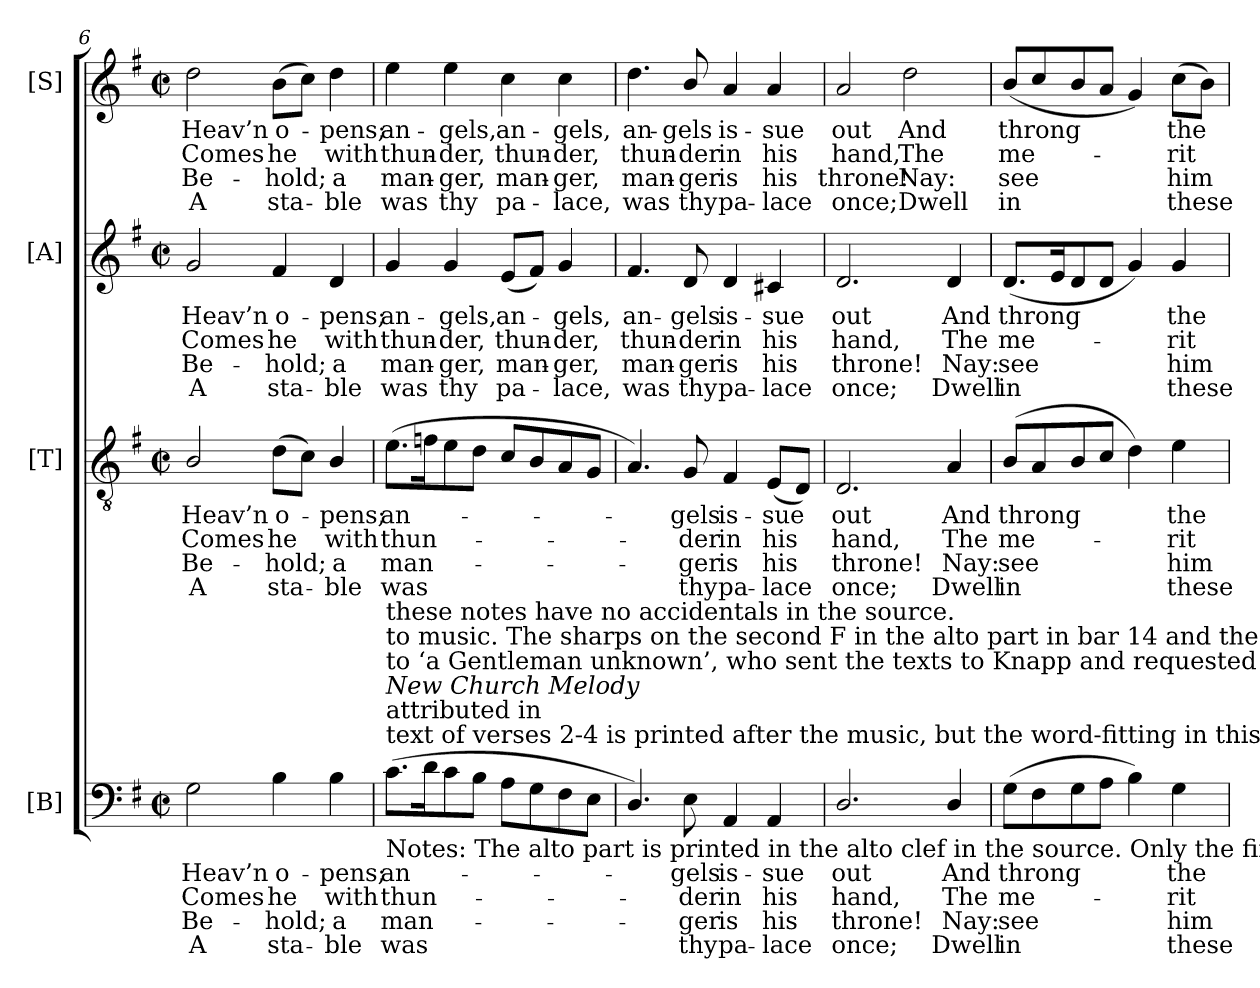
**kern	**text	**text	**text	**text	**kern	**text	**text	**text	**text	**kern	**text	**text	**text	**text	**kern	**text	**text	**text	**text
*part4	*part4	*part4	*part4	*part4	*part3	*part3	*part3	*part3	*part3	*part2	*part2	*part2	*part2	*part2	*part1	*part1	*part1	*part1	*part1
*staff4	*staff4	*staff4	*staff4	*staff4	*staff3	*staff3	*staff3	*staff3	*staff3	*staff2	*staff2	*staff2	*staff2	*staff2	*staff1	*staff1	*staff1	*staff1	*staff1
*I"[B]	*	*	*	*	*I"[T]	*	*	*	*	*I"[A]	*	*	*	*	*I"[S]	*	*	*	*
*clefF4	*	*	*	*	*clefGv2	*	*	*	*	*clefG2	*	*	*	*	*clefG2	*	*	*	*
*	*	*	*	*	*ITrd7c12	*	*	*	*	*	*	*	*	*	*	*	*	*	*
*k[f#]	*	*	*	*	*k[f#]	*	*	*	*	*k[f#]	*	*	*	*	*k[f#]	*	*	*	*
*G:	*	*	*	*	*G:	*	*	*	*	*G:	*	*	*	*	*G:	*	*	*	*
*M2/2	*	*	*	*	*M2/2	*	*	*	*	*M2/2	*	*	*	*	*M2/2	*	*	*	*
*met(c|)	*	*	*	*	*met(c|)	*	*	*	*	*met(c|)	*	*	*	*	*met(c|)	*	*	*	*
=6	=6	=6	=6	=6	=6	=6	=6	=6	=6	=6	=6	=6	=6	=6	=6	=6	=6	=6	=6
!	!LO:LY:b:color=#000000	!LO:LY:b:color=#000000	!LO:LY:b:color=#000000	!LO:LY:b:color=#000000	!	!	!	!	!	!	!	!	!	!	!	!	!	!	!
!	!	!	!	!	!	!LO:LY:b:color=#000000	!LO:LY:b:color=#000000	!LO:LY:b:color=#000000	!LO:LY:b:color=#000000	!	!	!	!	!	!	!	!	!	!
!	!	!	!	!	!	!	!	!	!	!	!LO:LY:b:color=#000000	!LO:LY:b:color=#000000	!LO:LY:b:color=#000000	!LO:LY:b:color=#000000	!	!	!	!	!
!	!	!	!	!	!	!	!	!	!	!	!	!	!	!	!	!LO:LY:b:color=#000000	!LO:LY:b:color=#000000	!LO:LY:b:color=#000000	!LO:LY:b:color=#000000
2Gi\	Heav’n	Comes	Be-	-A	2BBi/	Heav’n	Comes	Be-	-A	2gi/	Heav’n	Comes	Be-	-A	2ddi\	Heav’n	Comes	Be-	-A
!	!LO:LY:b:color=#000000	!LO:LY:b:color=#000000	!LO:LY:b:color=#000000	!LO:LY:b:color=#000000	!	!	!	!	!	!	!	!	!	!	!	!	!	!	!
!	!	!	!	!	!	!LO:LY:b:color=#000000	!LO:LY:b:color=#000000	!LO:LY:b:color=#000000	!LO:LY:b:color=#000000	!	!	!	!	!	!	!	!	!	!
!	!	!	!	!	!	!	!	!	!	!	!LO:LY:b:color=#000000	!LO:LY:b:color=#000000	!LO:LY:b:color=#000000	!LO:LY:b:color=#000000	!	!	!	!	!
!	!	!	!	!	!	!	!	!	!	!	!	!	!	!	!	!LO:LY:b:color=#000000	!LO:LY:b:color=#000000	!LO:LY:b:color=#000000	!LO:LY:b:color=#000000
4Bi\	o-	he	hold;	sta-	(8Di\L	o-	he	hold;	sta-	4f#i/	o-	he	hold;	sta-	(8bi\L	o-	he	hold;	sta-
.	.	.	.	.	8Ci\J)	.	.	.	.	.	.	.	.	.	8cci\J)	.	.	.	.
!	!LO:LY:b:color=#000000	!LO:LY:b:color=#000000	!LO:LY:b:color=#000000	!LO:LY:b:color=#000000	!	!	!	!	!	!	!	!	!	!	!	!	!	!	!
!	!	!	!	!	!	!LO:LY:b:color=#000000	!LO:LY:b:color=#000000	!LO:LY:b:color=#000000	!LO:LY:b:color=#000000	!	!	!	!	!	!	!	!	!	!
!	!	!	!	!	!	!	!	!	!	!	!LO:LY:b:color=#000000	!LO:LY:b:color=#000000	!LO:LY:b:color=#000000	!LO:LY:b:color=#000000	!	!	!	!	!
!	!	!	!	!	!	!	!	!	!	!	!	!	!	!	!	!LO:LY:b:color=#000000	!LO:LY:b:color=#000000	!LO:LY:b:color=#000000	!LO:LY:b:color=#000000
4Bi\	-pens;	with	-a	ble	4BBi/	-pens;	with	-a	ble	4di/	-pens;	with	-a	ble	4ddi\	-pens;	with	-a	ble
!!LO:LB:g=z
=7	=7	=7	=7	=7	=7	=7	=7	=7	=7	=7	=7	=7	=7	=7	=7	=7	=7	=7	=7
!	!LO:LY:b:color=#000000	!LO:LY:b:color=#000000	!LO:LY:b:color=#000000	!LO:LY:b:color=#000000	!	!	!	!	!	!	!	!	!	!	!	!	!	!	!
!	!	!	!	!	!	!LO:LY:b:color=#000000	!LO:LY:b:color=#000000	!LO:LY:b:color=#000000	!LO:LY:b:color=#000000	!	!	!	!	!	!	!	!	!	!
!	!	!	!	!	!	!	!	!	!	!	!LO:LY:b:color=#000000	!LO:LY:b:color=#000000	!LO:LY:b:color=#000000	!LO:LY:b:color=#000000	!	!	!	!	!
!LO:TX:b:t=Notes&colon; The alto part is printed in the alto clef in the source. Only the first verse of the text is underlaid in the music&colon; the	!	!	!	!	!	!	!	!	!	!	!	!	!	!	!	!	!	!	!
!LO:TX:t=text of verses 2-4 is printed after the music, but the word-fitting in this edition is editorial. The text is one of three carols	!	!	!	!	!	!	!	!	!	!	!	!	!	!	!	!	!	!	!
!LO:TX:t=attributed in	!	!	!	!	!	!	!	!	!	!	!	!	!	!	!	!	!	!	!
!LO:TX:i:t=New Church Melody	!	!	!	!	!	!	!	!	!	!	!	!	!	!	!	!	!	!	!
!LO:TX:t=to ‘a Gentleman unknown’, who sent the texts to Knapp and requested that he set them	!	!	!	!	!	!	!	!	!	!	!	!	!	!	!	!	!	!	!
!LO:TX:t=to music. The sharps on the second F in the alto part in bar 14 and the second F in the tenor part in bar 24 are editorial&colon;	!	!	!	!	!	!	!	!	!	!	!	!	!	!	!	!	!	!	!
!LO:TX:t=these notes have no accidentals in the source.	!	!	!	!	!	!	!	!	!	!	!	!	!	!	!	!	!	!	!
!	!	!	!	!	!	!	!	!	!	!	!	!	!	!	!	!LO:LY:b:color=#000000	!LO:LY:b:color=#000000	!LO:LY:b:color=#000000	!LO:LY:b:color=#000000
(8.ci\L	an-	thun-	man-	-was	(8.Ei\L	an-	thun-	man-	-was	4gi/	an-	thun-	man-	-was	4eei\	an-	thun-	man-	-was
16di\K	.	.	.	.	16Fni\K	.	.	.	.	.	.	.	.	.	.	.	.	.	.
!	!	!	!	!	!	!	!	!	!	!	!LO:LY:b:color=#000000	!LO:LY:b:color=#000000	!LO:LY:b:color=#000000	!LO:LY:b:color=#000000	!	!	!	!	!
!	!	!	!	!	!	!	!	!	!	!	!	!	!	!	!	!LO:LY:b:color=#000000	!LO:LY:b:color=#000000	!LO:LY:b:color=#000000	!LO:LY:b:color=#000000
8ci\	.	.	.	.	8Ei\	.	.	.	.	4gi/	-gels,	-der,	ger,	thy	4eei\	-gels,	-der,	ger,	thy
8Bi\J	.	.	.	.	8Di\J	.	.	.	.	.	.	.	.	.	.	.	.	.	.
!	!	!	!	!	!	!	!	!	!	!	!LO:LY:b:color=#000000	!LO:LY:b:color=#000000	!LO:LY:b:color=#000000	!LO:LY:b:color=#000000	!	!	!	!	!
!	!	!	!	!	!	!	!	!	!	!	!	!	!	!	!	!LO:LY:b:color=#000000	!LO:LY:b:color=#000000	!LO:LY:b:color=#000000	!LO:LY:b:color=#000000
8Ai\L	.	.	.	.	8Ci/L	.	.	.	.	(8ei/L	an-	thun-	man-	-pa-	4cci\	an-	thun-	man-	-pa-
8Gi\	.	.	.	.	8BBi/	.	.	.	.	8f#i/J)	.	.	.	.	.	.	.	.	.
!	!	!	!	!	!	!	!	!	!	!	!LO:LY:b:color=#000000	!LO:LY:b:color=#000000	!LO:LY:b:color=#000000	!LO:LY:b:color=#000000	!	!	!	!	!
!	!	!	!	!	!	!	!	!	!	!	!	!	!	!	!	!LO:LY:b:color=#000000	!LO:LY:b:color=#000000	!LO:LY:b:color=#000000	!LO:LY:b:color=#000000
8F#i\	.	.	.	.	8AAi/	.	.	.	.	4gi/	-gels,	-der,	-ger,	lace,	4cci\	-gels,	-der,	-ger,	lace,
8Ei\J	.	.	.	.	8GGi/J	.	.	.	.	.	.	.	.	.	.	.	.	.	.
=8	=8	=8	=8	=8	=8	=8	=8	=8	=8	=8	=8	=8	=8	=8	=8	=8	=8	=8	=8
!	!	!	!	!	!	!	!	!	!	!	!LO:LY:b:color=#000000	!LO:LY:b:color=#000000	!LO:LY:b:color=#000000	!LO:LY:b:color=#000000	!	!	!	!	!
!	!	!	!	!	!	!	!	!	!	!	!	!	!	!	!	!LO:LY:b:color=#000000	!LO:LY:b:color=#000000	!LO:LY:b:color=#000000	!LO:LY:b:color=#000000
4.Di/)	.	.	.	.	4.AAi/)	.	.	.	.	4.f#i/	an-	thun-	man-	-was	4.ddi\	an-	thun-	man-	-was
!	!LO:LY:b:color=#000000	!LO:LY:b:color=#000000	!LO:LY:b:color=#000000	!LO:LY:b:color=#000000	!	!	!	!	!	!	!	!	!	!	!	!	!	!	!
!	!	!	!	!	!	!LO:LY:b:color=#000000	!LO:LY:b:color=#000000	!LO:LY:b:color=#000000	!LO:LY:b:color=#000000	!	!	!	!	!	!	!	!	!	!
!	!	!	!	!	!	!	!	!	!	!	!LO:LY:b:color=#000000	!LO:LY:b:color=#000000	!LO:LY:b:color=#000000	!LO:LY:b:color=#000000	!	!	!	!	!
!	!	!	!	!	!	!	!	!	!	!	!	!	!	!	!	!LO:LY:b:color=#000000	!LO:LY:b:color=#000000	!LO:LY:b:color=#000000	!LO:LY:b:color=#000000
8Ei\	-gels	-der	ger	thy	8GGi/	-gels	-der	ger	thy	8di/	-gels	-der	ger	thy	8bi/	-gels	-der	ger	thy
!	!LO:LY:b:color=#000000	!LO:LY:b:color=#000000	!LO:LY:b:color=#000000	!LO:LY:b:color=#000000	!	!	!	!	!	!	!	!	!	!	!	!	!	!	!
!	!	!	!	!	!	!LO:LY:b:color=#000000	!LO:LY:b:color=#000000	!LO:LY:b:color=#000000	!LO:LY:b:color=#000000	!	!	!	!	!	!	!	!	!	!
!	!	!	!	!	!	!	!	!	!	!	!LO:LY:b:color=#000000	!LO:LY:b:color=#000000	!LO:LY:b:color=#000000	!LO:LY:b:color=#000000	!	!	!	!	!
!	!	!	!	!	!	!	!	!	!	!	!	!	!	!	!	!LO:LY:b:color=#000000	!LO:LY:b:color=#000000	!LO:LY:b:color=#000000	!LO:LY:b:color=#000000
4AAi/	is-	in	is	pa-	4FF#i/	is-	in	is	pa-	4di/	is-	in	is	pa-	4ai/	is-	in	is	pa-
!	!LO:LY:b:color=#000000	!LO:LY:b:color=#000000	!LO:LY:b:color=#000000	!LO:LY:b:color=#000000	!	!	!	!	!	!	!	!	!	!	!	!	!	!	!
!	!	!	!	!	!	!LO:LY:b:color=#000000	!LO:LY:b:color=#000000	!LO:LY:b:color=#000000	!LO:LY:b:color=#000000	!	!	!	!	!	!	!	!	!	!
!	!	!	!	!	!	!	!	!	!	!	!LO:LY:b:color=#000000	!LO:LY:b:color=#000000	!LO:LY:b:color=#000000	!LO:LY:b:color=#000000	!	!	!	!	!
!	!	!	!	!	!	!	!	!	!	!	!	!	!	!	!	!LO:LY:b:color=#000000	!LO:LY:b:color=#000000	!LO:LY:b:color=#000000	!LO:LY:b:color=#000000
4AAi/	-sue	his	-his	lace	(8EEi/L	-sue	his	-his	lace	4c#Xi/	-sue	his	-his	lace	4ai/	-sue	his	-his	lace
.	.	.	.	.	8DDi/J)	.	.	.	.	.	.	.	.	.	.	.	.	.	.
=9	=9	=9	=9	=9	=9	=9	=9	=9	=9	=9	=9	=9	=9	=9	=9	=9	=9	=9	=9
!	!LO:LY:b:color=#000000	!LO:LY:b:color=#000000	!LO:LY:b:color=#000000	!LO:LY:b:color=#000000	!	!	!	!	!	!	!	!	!	!	!	!	!	!	!
!	!	!	!	!	!	!LO:LY:b:color=#000000	!LO:LY:b:color=#000000	!LO:LY:b:color=#000000	!LO:LY:b:color=#000000	!	!	!	!	!	!	!	!	!	!
!	!	!	!	!	!	!	!	!	!	!	!LO:LY:b:color=#000000	!LO:LY:b:color=#000000	!LO:LY:b:color=#000000	!LO:LY:b:color=#000000	!	!	!	!	!
!	!	!	!	!	!	!	!	!	!	!	!	!	!	!	!	!LO:LY:b:color=#000000	!LO:LY:b:color=#000000	!LO:LY:b:color=#000000	!LO:LY:b:color=#000000
2.Di/	out	hand,	throne!	once;	2.DDi/	out	hand,	throne!	once;	2.di/	out	hand,	throne!	once;	2ai/	out	hand,	throne!	once;
!	!	!	!	!	!	!	!	!	!	!	!	!	!	!	!	!LO:LY:b:color=#000000	!LO:LY:b:color=#000000	!LO:LY:b:color=#000000	!LO:LY:b:color=#000000
.	.	.	.	.	.	.	.	.	.	.	.	.	.	.	2ddi\	And	The	Nay:	Dwell
!	!LO:LY:b:color=#000000	!LO:LY:b:color=#000000	!LO:LY:b:color=#000000	!LO:LY:b:color=#000000	!	!	!	!	!	!	!	!	!	!	!	!	!	!	!
!	!	!	!	!	!	!LO:LY:b:color=#000000	!LO:LY:b:color=#000000	!LO:LY:b:color=#000000	!LO:LY:b:color=#000000	!	!	!	!	!	!	!	!	!	!
!	!	!	!	!	!	!	!	!	!	!	!LO:LY:b:color=#000000	!LO:LY:b:color=#000000	!LO:LY:b:color=#000000	!LO:LY:b:color=#000000	!	!	!	!	!
4Di/	And	The	Nay:	Dwell	4AAi/	And	The	Nay:	Dwell	4di/	And	The	Nay:	Dwell	.	.	.	.	.
=10	=10	=10	=10	=10	=10	=10	=10	=10	=10	=10	=10	=10	=10	=10	=10	=10	=10	=10	=10
!	!LO:LY:b:color=#000000	!LO:LY:b:color=#000000	!LO:LY:b:color=#000000	!LO:LY:b:color=#000000	!	!	!	!	!	!	!	!	!	!	!	!	!	!	!
!	!	!	!	!	!	!LO:LY:b:color=#000000	!LO:LY:b:color=#000000	!LO:LY:b:color=#000000	!LO:LY:b:color=#000000	!	!	!	!	!	!	!	!	!	!
!	!	!	!	!	!	!	!	!	!	!	!LO:LY:b:color=#000000	!LO:LY:b:color=#000000	!LO:LY:b:color=#000000	!LO:LY:b:color=#000000	!	!	!	!	!
!	!	!	!	!	!	!	!	!	!	!	!	!	!	!	!	!LO:LY:b:color=#000000	!LO:LY:b:color=#000000	!LO:LY:b:color=#000000	!LO:LY:b:color=#000000
(8Gi\L	throng	me-	see	in	(8BBi/L	throng	me-	see	in	(8.di/L	throng	me-	see	in	(8bi/L	throng	me-	see	in
8F#i\	.	.	.	.	8AAi/	.	.	.	.	.	.	.	.	.	8cci/	.	.	.	.
.	.	.	.	.	.	.	.	.	.	16ei/K	.	.	.	.	.	.	.	.	.
8Gi\	.	.	.	.	8BBi/	.	.	.	.	8di/	.	.	.	.	8bi/	.	.	.	.
8Ai\J	.	.	.	.	8Ci/J	.	.	.	.	8di/J	.	.	.	.	8ai/J	.	.	.	.
4Bi\)	.	.	.	.	4Di\)	.	.	.	.	4gi/)	.	.	.	.	4gi/)	.	.	.	.
!	!LO:LY:b:color=#000000	!LO:LY:b:color=#000000	!LO:LY:b:color=#000000	!LO:LY:b:color=#000000	!	!	!	!	!	!	!	!	!	!	!	!	!	!	!
!	!	!	!	!	!	!LO:LY:b:color=#000000	!LO:LY:b:color=#000000	!LO:LY:b:color=#000000	!LO:LY:b:color=#000000	!	!	!	!	!	!	!	!	!	!
!	!	!	!	!	!	!	!	!	!	!	!LO:LY:b:color=#000000	!LO:LY:b:color=#000000	!LO:LY:b:color=#000000	!LO:LY:b:color=#000000	!	!	!	!	!
!	!	!	!	!	!	!	!	!	!	!	!	!	!	!	!	!LO:LY:b:color=#000000	!LO:LY:b:color=#000000	!LO:LY:b:color=#000000	!LO:LY:b:color=#000000
4Gi\	the	-rit	him	these	4Ei\	the	-rit	him	these	4gi/	the	-rit	him	these	(8cci\L	the	-rit	him	these
.	.	.	.	.	.	.	.	.	.	.	.	.	.	.	8bi\J)	.	.	.	.
=	=	=	=	=	=	=	=	=	=	=	=	=	=	=	=	=	=	=	=
*-	*-	*-	*-	*-	*-	*-	*-	*-	*-	*-	*-	*-	*-	*-	*-	*-	*-	*-	*-
